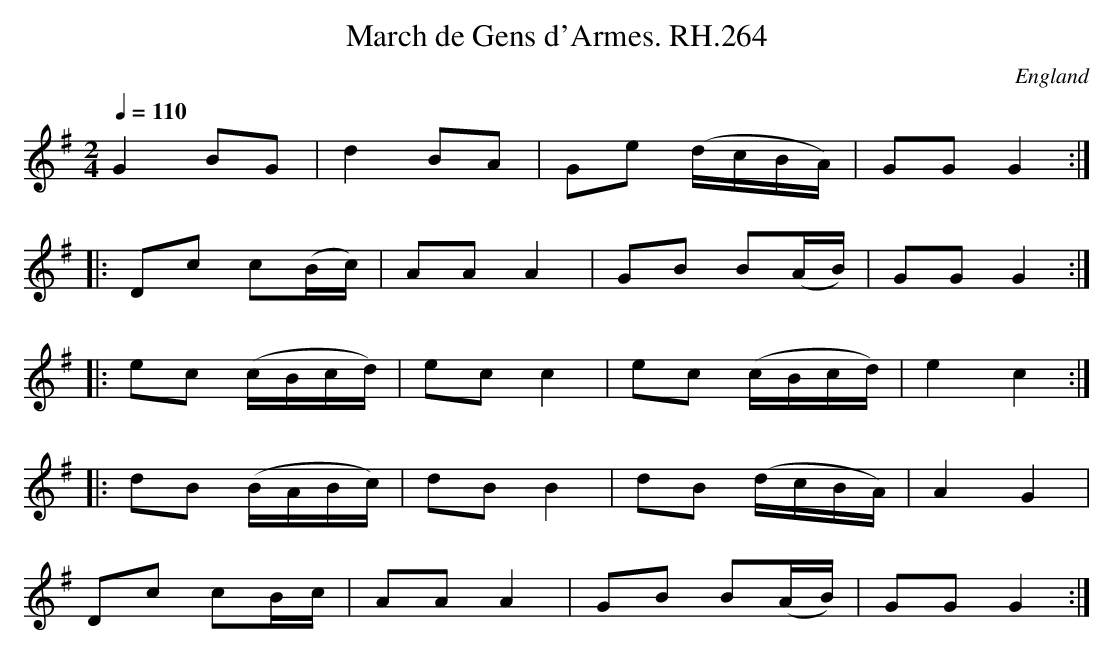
X:1
T:March de Gens d'Armes. RH.264
L:1/8
M:2/4
O:England
Q:1/4=110
K:G
G2 BG|d2 BA|Ge (d/c/B/A/)|GG G2:|!
|:Dc c(B/c/)|AA A2|GB B(A/B/)|GG G2:|!
|:ec (c/B/c/d/)|ec c2|ec (c/B/c/d/)|e2 c2:|!
|:dB (B/A/B/c/)|dB B2|dB (d/c/B/A/)|A2 G2|!
Dc cB/c/|AA A2|GB B(A/B/)|GG G2:|
